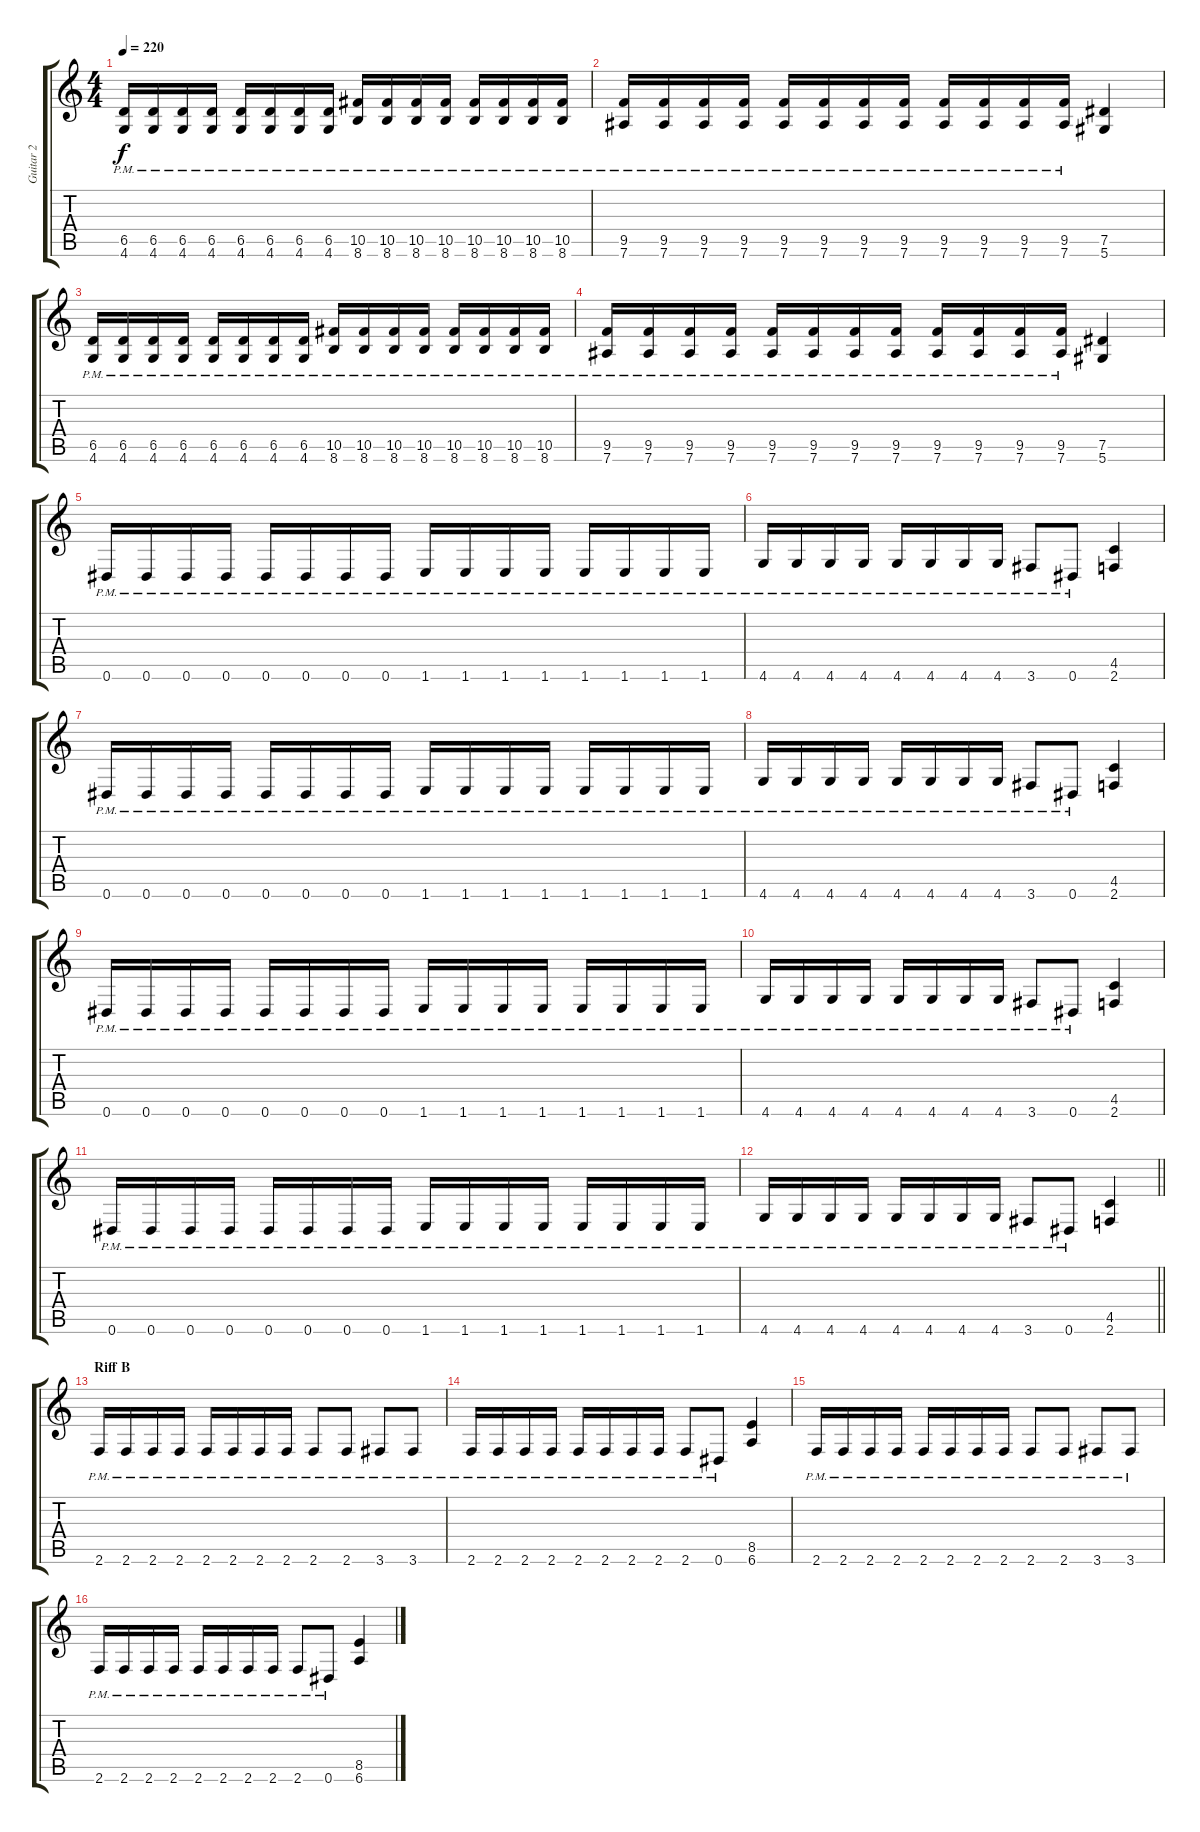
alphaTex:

\track ("Guitar 2" "Guitar 2") {instrument distortionguitar}
\staff {score tabs}
\tuning (Eb4 Bb3 Gb3 Db3 Ab2 Eb2) {hide}
\ts (4 4)
\tempo 220
\clef g2
\ks c
(6.5{pm} 4.6{pm}).16{dy f} (6.5{pm} 4.6{pm}).16 (6.5{pm} 4.6{pm}).16 (6.5{pm} 4.6{pm}).16 (6.5{pm} 4.6{pm}).16 (6.5{pm} 4.6{pm}).16 (6.5{pm} 4.6{pm}).16 (6.5{pm} 4.6{pm}).16 (10.5{pm} 8.6{pm}).16 (10.5{pm} 8.6{pm}).16 (10.5{pm} 8.6{pm}).16 (10.5{pm} 8.6{pm}).16 (10.5{pm} 8.6{pm}).16 (10.5{pm} 8.6{pm}).16 (10.5{pm} 8.6{pm}).16 (10.5{pm} 8.6{pm}).16 |
(9.5{pm} 7.6{pm}).16 (9.5{pm} 7.6{pm}).16 (9.5{pm} 7.6{pm}).16 (9.5{pm} 7.6{pm}).16 (9.5{pm} 7.6{pm}).16 (9.5{pm} 7.6{pm}).16 (9.5{pm} 7.6{pm}).16 (9.5{pm} 7.6{pm}).16 (9.5{pm} 7.6{pm}).16 (9.5{pm} 7.6{pm}).16 (9.5{pm} 7.6{pm}).16 (9.5{pm} 7.6{pm}).16 (7.5 5.6).4 |
(6.5{pm} 4.6{pm}).16 (6.5{pm} 4.6{pm}).16 (6.5{pm} 4.6{pm}).16 (6.5{pm} 4.6{pm}).16 (6.5{pm} 4.6{pm}).16 (6.5{pm} 4.6{pm}).16 (6.5{pm} 4.6{pm}).16 (6.5{pm} 4.6{pm}).16 (10.5{pm} 8.6{pm}).16 (10.5{pm} 8.6{pm}).16 (10.5{pm} 8.6{pm}).16 (10.5{pm} 8.6{pm}).16 (10.5{pm} 8.6{pm}).16 (10.5{pm} 8.6{pm}).16 (10.5{pm} 8.6{pm}).16 (10.5{pm} 8.6{pm}).16 |
(9.5{pm} 7.6{pm}).16 (9.5{pm} 7.6{pm}).16 (9.5{pm} 7.6{pm}).16 (9.5{pm} 7.6{pm}).16 (9.5{pm} 7.6{pm}).16 (9.5{pm} 7.6{pm}).16 (9.5{pm} 7.6{pm}).16 (9.5{pm} 7.6{pm}).16 (9.5{pm} 7.6{pm}).16 (9.5{pm} 7.6{pm}).16 (9.5{pm} 7.6{pm}).16 (9.5{pm} 7.6{pm}).16 (7.5 5.6).4 |
0.6{pm}.16 0.6{pm}.16 0.6{pm}.16 0.6{pm}.16 0.6{pm}.16 0.6{pm}.16 0.6{pm}.16 0.6{pm}.16 1.6{pm}.16 1.6{pm}.16 1.6{pm}.16 1.6{pm}.16 1.6{pm}.16 1.6{pm}.16 1.6{pm}.16 1.6{pm}.16 |
4.6{pm}.16 4.6{pm}.16 4.6{pm}.16 4.6{pm}.16 4.6{pm}.16 4.6{pm}.16 4.6{pm}.16 4.6{pm}.16 3.6{pm}.8 0.6{pm}.8 (4.5 2.6).4 |
0.6{pm}.16 0.6{pm}.16 0.6{pm}.16 0.6{pm}.16 0.6{pm}.16 0.6{pm}.16 0.6{pm}.16 0.6{pm}.16 1.6{pm}.16 1.6{pm}.16 1.6{pm}.16 1.6{pm}.16 1.6{pm}.16 1.6{pm}.16 1.6{pm}.16 1.6{pm}.16 |
4.6{pm}.16 4.6{pm}.16 4.6{pm}.16 4.6{pm}.16 4.6{pm}.16 4.6{pm}.16 4.6{pm}.16 4.6{pm}.16 3.6{pm}.8 0.6{pm}.8 (4.5 2.6).4 |
0.6{pm}.16 0.6{pm}.16 0.6{pm}.16 0.6{pm}.16 0.6{pm}.16 0.6{pm}.16 0.6{pm}.16 0.6{pm}.16 1.6{pm}.16 1.6{pm}.16 1.6{pm}.16 1.6{pm}.16 1.6{pm}.16 1.6{pm}.16 1.6{pm}.16 1.6{pm}.16 |
4.6{pm}.16 4.6{pm}.16 4.6{pm}.16 4.6{pm}.16 4.6{pm}.16 4.6{pm}.16 4.6{pm}.16 4.6{pm}.16 3.6{pm}.8 0.6{pm}.8 (4.5 2.6).4 |
0.6{pm}.16 0.6{pm}.16 0.6{pm}.16 0.6{pm}.16 0.6{pm}.16 0.6{pm}.16 0.6{pm}.16 0.6{pm}.16 1.6{pm}.16 1.6{pm}.16 1.6{pm}.16 1.6{pm}.16 1.6{pm}.16 1.6{pm}.16 1.6{pm}.16 1.6{pm}.16 |
\barLineRight lightlight
4.6{pm}.16 4.6{pm}.16 4.6{pm}.16 4.6{pm}.16 4.6{pm}.16 4.6{pm}.16 4.6{pm}.16 4.6{pm}.16 3.6{pm}.8 0.6{pm}.8 (4.5 2.6).4 |
\section ("" "Riff B")
2.6{pm}.16 2.6{pm}.16 2.6{pm}.16 2.6{pm}.16 2.6{pm}.16 2.6{pm}.16 2.6{pm}.16 2.6{pm}.16 2.6{pm}.8 2.6{pm}.8 3.6{pm}.8 3.6{pm}.8 |
2.6{pm}.16 2.6{pm}.16 2.6{pm}.16 2.6{pm}.16 2.6{pm}.16 2.6{pm}.16 2.6{pm}.16 2.6{pm}.16 2.6{pm}.8 0.6{pm}.8 (8.5 6.6).4 |
2.6{pm}.16 2.6{pm}.16 2.6{pm}.16 2.6{pm}.16 2.6{pm}.16 2.6{pm}.16 2.6{pm}.16 2.6{pm}.16 2.6{pm}.8 2.6{pm}.8 3.6{pm}.8 3.6{pm}.8 |
2.6{pm}.16 2.6{pm}.16 2.6{pm}.16 2.6{pm}.16 2.6{pm}.16 2.6{pm}.16 2.6{pm}.16 2.6{pm}.16 2.6{pm}.8 0.6{pm}.8 (8.5 6.6).4
